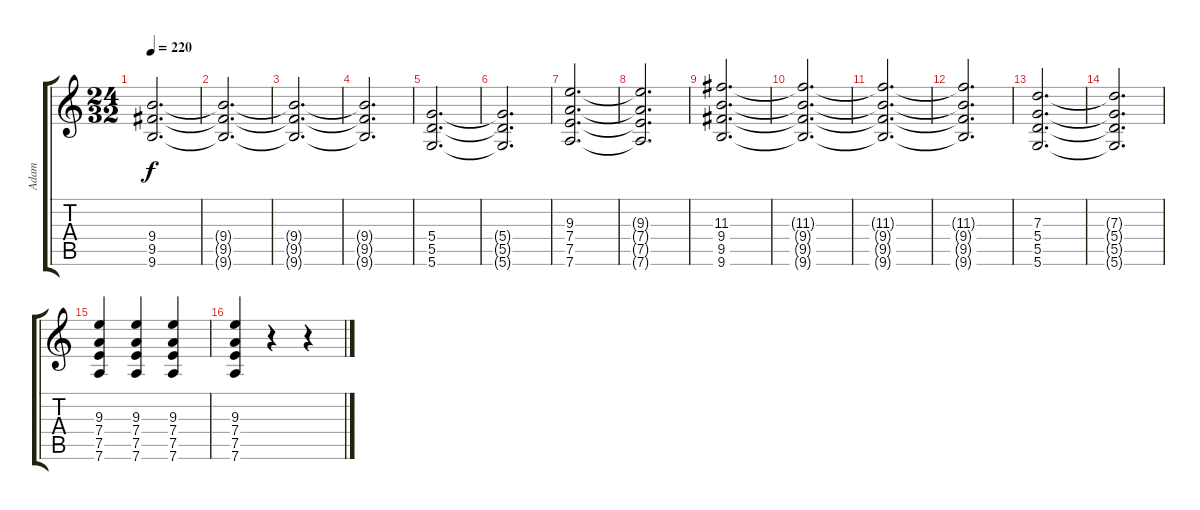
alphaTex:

\track ("Adam" "Adam") {instrument electricguitarjazz}
\staff {score tabs}
\tuning (E4 B3 G3 D3 A2 D2) {hide}
\ts (24 32)
\tempo 220
\clef g2
\ks c
(9.4 9.5 9.6).2{d dy f} |
(9.4{t} 9.5{t} 9.6{t}).2{d} |
(9.4{t} 9.5{t} 9.6{t}).2{d} |
(9.4{t} 9.5{t} 9.6{t}).2{d} |
(5.4 5.5 5.6).2{d} |
(5.4{t} 5.5{t} 5.6{t}).2{d} |
(9.3 7.4 7.5 7.6).2{d} |
(9.3{t} 7.4{t} 7.5{t} 7.6{t}).2{d} |
(11.3 9.4 9.5 9.6).2{d} |
(11.3{t} 9.4{t} 9.5{t} 9.6{t}).2{d} |
(11.3{t} 9.4{t} 9.5{t} 9.6{t}).2{d} |
(11.3{t} 9.4{t} 9.5{t} 9.6{t}).2{d} |
(7.3 5.4 5.5 5.6).2{d} |
(7.3{t} 5.4{t} 5.5{t} 5.6{t}).2{d} |
(9.3 7.4 7.5 7.6).4 (9.3 7.4 7.5 7.6).4 (9.3 7.4 7.5 7.6).4 |
(9.3 7.4 7.5 7.6).4 r.4 r.4
